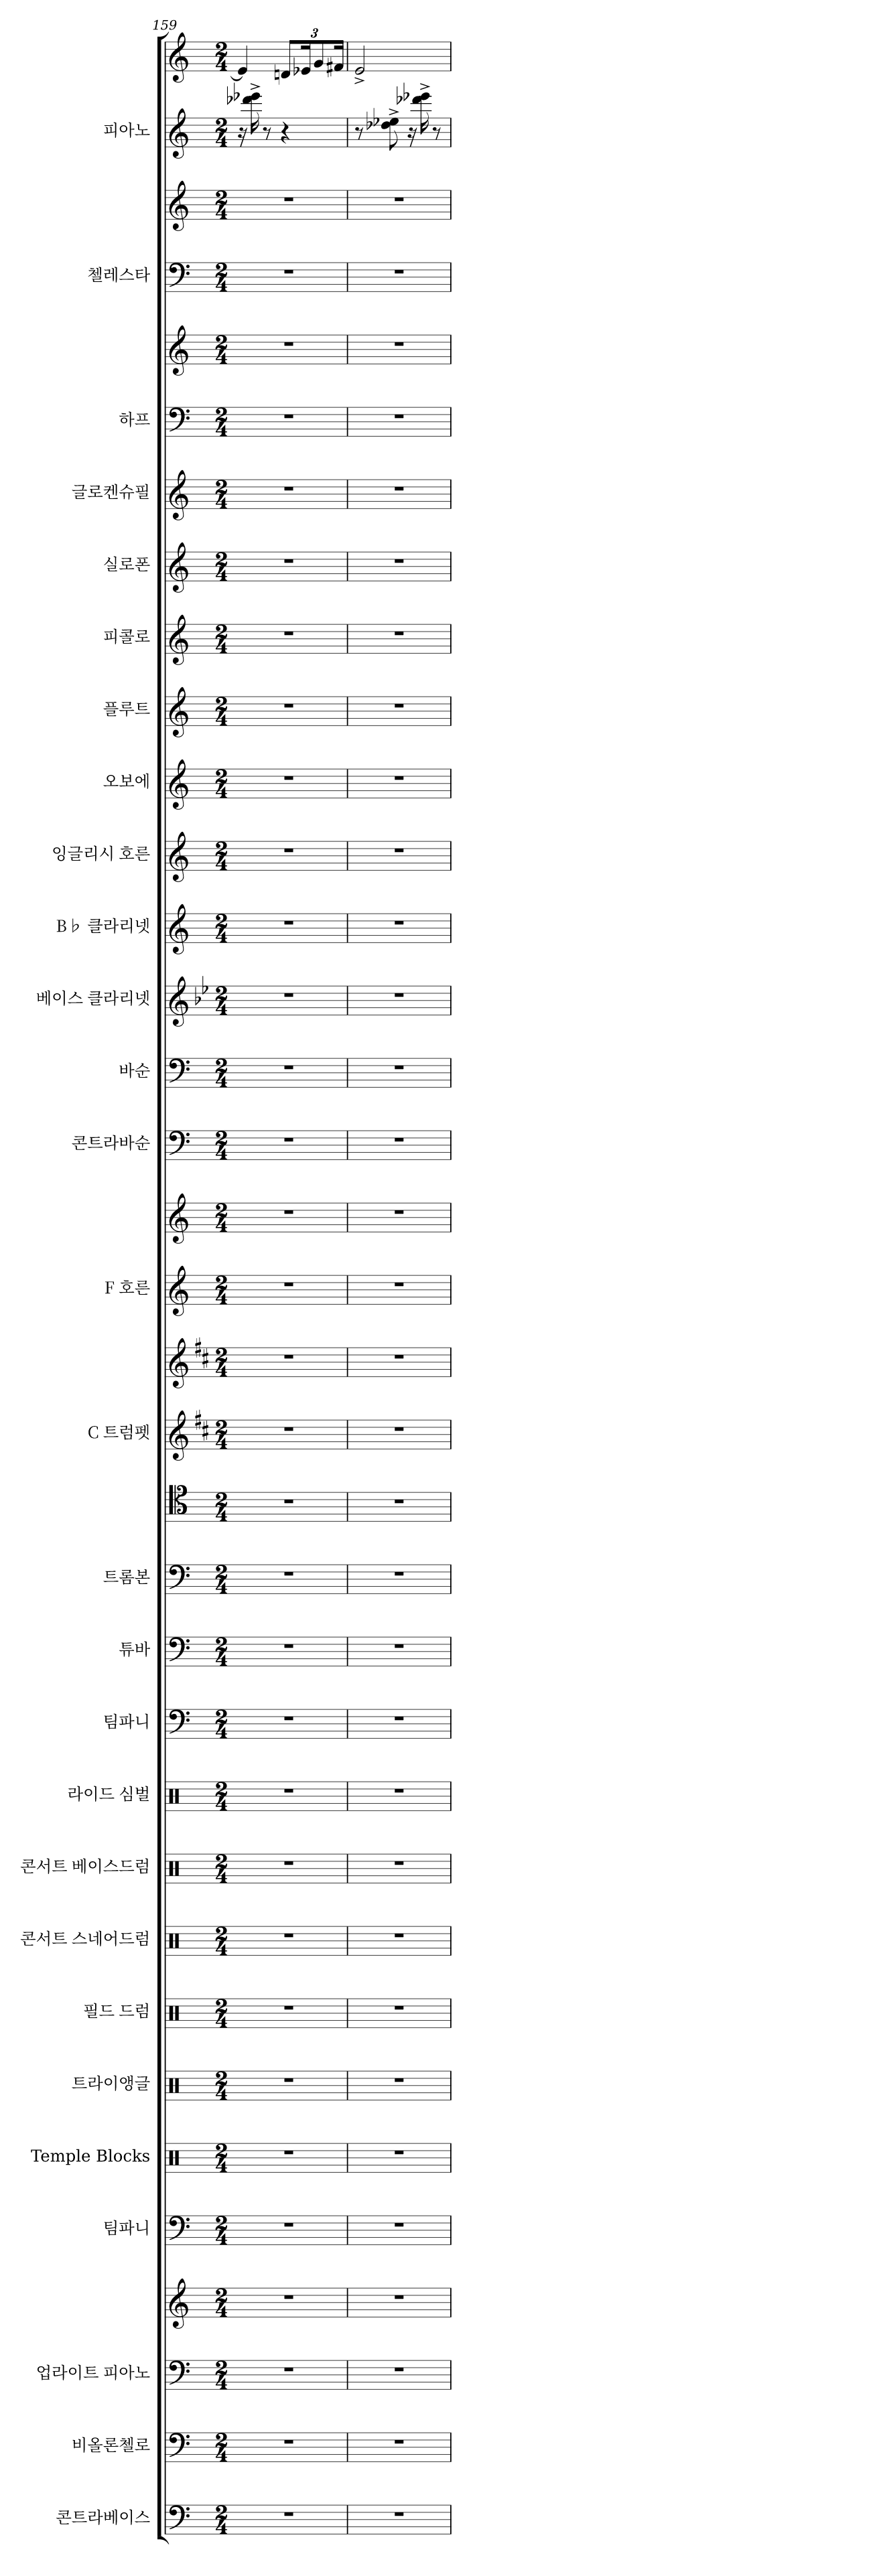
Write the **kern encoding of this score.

**kern	**kern	**kern	**kern	**kern	**kern	**kern	**kern	**kern	**kern	**kern	**kern	**kern	**kern	**kern	**kern	**kern	**kern	**kern	**kern	**kern	**kern	**kern	**kern	**kern	**kern	**kern	**kern	**kern	**kern	**kern	**kern	**kern	**kern	**kern
*part28	*part27	*part26	*part26	*part25	*part24	*part23	*part22	*part21	*part20	*part19	*part18	*part17	*part16	*part16	*part15	*part15	*part14	*part14	*part13	*part12	*part11	*part10	*part9	*part8	*part7	*part6	*part5	*part4	*part3	*part3	*part2	*part2	*part1	*part1
*staff35	*staff34	*staff33	*staff32	*staff31	*staff30	*staff29	*staff28	*staff27	*staff26	*staff25	*staff24	*staff23	*staff22	*staff21	*staff20	*staff19	*staff18	*staff17	*staff16	*staff15	*staff14	*staff13	*staff12	*staff11	*staff10	*staff9	*staff8	*staff7	*staff6	*staff5	*staff4	*staff3	*staff2	*staff1
*I"콘트라베이스	*I"비올론첼로	*I"업라이트 피아노	*	*I"팀파니	*I"Temple Blocks	*I"트라이앵글	*I"필드 드럼	*I"콘서트 스네어드럼	*I"콘서트 베이스드럼	*I"라이드 심벌	*I"팀파니	*I"튜바	*I"트롬본	*	*I"C 트럼펫	*	*I"F 호른	*	*I"콘트라바순	*I"바순	*I"베이스 클라리넷	*I"B♭ 클라리넷	*I"잉글리시 호른	*I"오보에	*I"플루트	*I"피콜로	*I"실로폰	*I"글로켄슈필	*I"하프	*	*I"첼레스타	*	*I"피아노	*
*	*	*	*	*	*I'Tmp. Bl.	*	*	*	*	*	*	*	*	*	*	*	*	*	*	*	*	*	*	*	*	*	*	*	*	*	*	*	*	*
!!LO:PB:g=z
*clefF4	*clefF4	*clefF4	*clefG2	*clefF4	*clefX	*clefX	*clefX	*clefX	*clefX	*clefX	*clefF4	*clefF4	*clefF4	*clefC4	*clefG2	*clefG2	*clefG2	*clefG2	*clefF4	*clefF4	*clefG2	*clefG2	*clefG2	*clefG2	*clefG2	*clefG2	*clefG2	*clefG2	*clefF4	*clefG2	*clefF4	*clefG2	*clefG2	*clefG2
*ITrd7c12	*	*	*	*	*	*	*	*	*	*	*	*	*	*	*ITrd1c2	*ITrd1c2	*ITrd4c7	*ITrd4c7	*ITrd7c12	*	*ITrd8c14	*ITrd1c2	*ITrd4c7	*	*	*ITrd-7c-12	*ITrd-7c-12	*ITrd-14c-24	*	*	*ITrd-7c-12	*ITrd-7c-12	*	*
*k[]	*k[]	*k[]	*k[]	*k[]	*k[]	*k[]	*k[]	*k[]	*k[]	*k[]	*k[]	*k[]	*k[]	*k[]	*k[]	*k[]	*k[b-]	*k[b-]	*k[]	*k[]	*k[b-e-]	*k[b-e-]	*k[b-]	*k[]	*k[]	*k[]	*k[]	*k[]	*k[]	*k[]	*k[]	*k[]	*k[]	*k[]
*M2/4	*M2/4	*M2/4	*M2/4	*M2/4	*M2/4	*M2/4	*M2/4	*M2/4	*M2/4	*M2/4	*M2/4	*M2/4	*M2/4	*M2/4	*M2/4	*M2/4	*M2/4	*M2/4	*M2/4	*M2/4	*M2/4	*M2/4	*M2/4	*M2/4	*M2/4	*M2/4	*M2/4	*M2/4	*M2/4	*M2/4	*M2/4	*M2/4	*M2/4	*M2/4
=159	=159	=159	=159	=159	=159	=159	=159	=159	=159	=159	=159	=159	=159	=159	=159	=159	=159	=159	=159	=159	=159	=159	=159	=159	=159	=159	=159	=159	=159	=159	=159	=159	=159	=159
2r	2r	2r	2r	2r	2r	2r	2r	2r	2r	2r	2r	2r	2r	2r	2r	2r	2r	2r	2r	2r	2r	2r	2r	2r	2r	2r	2r	2r	2r	2r	2r	2r	16r	4e/]
.	.	.	.	.	.	.	.	.	.	.	.	.	.	.	.	.	.	.	.	.	.	.	.	.	.	.	.	.	.	.	.	.	16ddd-X\^ 16eee-X\^	.
.	.	.	.	.	.	.	.	.	.	.	.	.	.	.	.	.	.	.	.	.	.	.	.	.	.	.	.	.	.	.	.	.	8r	.
*	*	*	*	*	*	*	*	*	*	*	*	*	*	*	*	*	*	*	*	*	*	*	*	*	*	*	*	*	*	*	*	*	*	*Xbrackettup
.	.	.	.	.	.	.	.	.	.	.	.	.	.	.	.	.	.	.	.	.	.	.	.	.	.	.	.	.	.	.	.	.	4r	12dn/L
.	.	.	.	.	.	.	.	.	.	.	.	.	.	.	.	.	.	.	.	.	.	.	.	.	.	.	.	.	.	.	.	.	.	24e-X/K
.	.	.	.	.	.	.	.	.	.	.	.	.	.	.	.	.	.	.	.	.	.	.	.	.	.	.	.	.	.	.	.	.	.	12g/
.	.	.	.	.	.	.	.	.	.	.	.	.	.	.	.	.	.	.	.	.	.	.	.	.	.	.	.	.	.	.	.	.	.	24f#X/Jk
=160	=160	=160	=160	=160	=160	=160	=160	=160	=160	=160	=160	=160	=160	=160	=160	=160	=160	=160	=160	=160	=160	=160	=160	=160	=160	=160	=160	=160	=160	=160	=160	=160	=160	=160
2r	2r	2r	2r	2r	2r	2r	2r	2r	2r	2r	2r	2r	2r	2r	2r	2r	2r	2r	2r	2r	2r	2r	2r	2r	2r	2r	2r	2r	2r	2r	2r	2r	8r	2e^/
.	.	.	.	.	.	.	.	.	.	.	.	.	.	.	.	.	.	.	.	.	.	.	.	.	.	.	.	.	.	.	.	.	8dd-X\^ 8ee-X\^	.
.	.	.	.	.	.	.	.	.	.	.	.	.	.	.	.	.	.	.	.	.	.	.	.	.	.	.	.	.	.	.	.	.	16r	.
.	.	.	.	.	.	.	.	.	.	.	.	.	.	.	.	.	.	.	.	.	.	.	.	.	.	.	.	.	.	.	.	.	16ddd-X\^ 16eee-X\^	.
.	.	.	.	.	.	.	.	.	.	.	.	.	.	.	.	.	.	.	.	.	.	.	.	.	.	.	.	.	.	.	.	.	8r	.
=	=	=	=	=	=	=	=	=	=	=	=	=	=	=	=	=	=	=	=	=	=	=	=	=	=	=	=	=	=	=	=	=	=	=
*-	*-	*-	*-	*-	*-	*-	*-	*-	*-	*-	*-	*-	*-	*-	*-	*-	*-	*-	*-	*-	*-	*-	*-	*-	*-	*-	*-	*-	*-	*-	*-	*-	*-	*-
